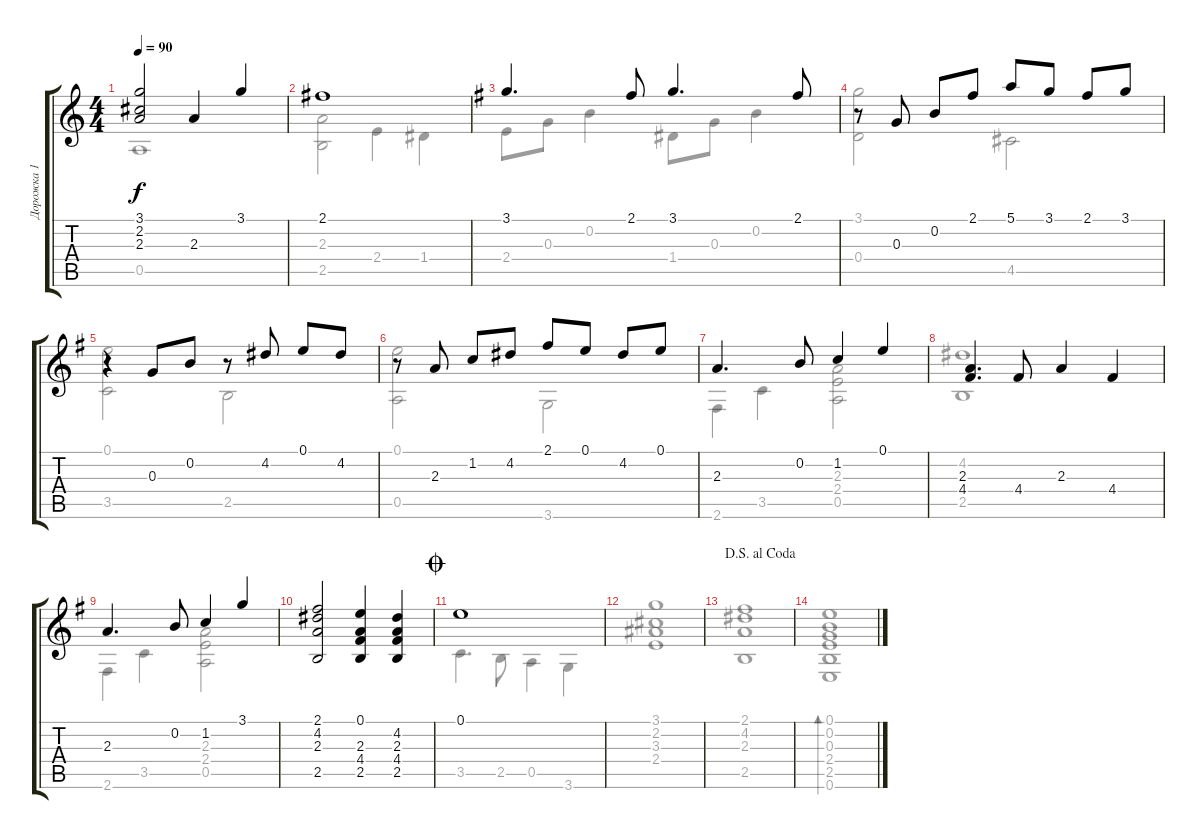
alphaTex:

\track ("Дорожка 1" "Дорожка 1") {instrument acousticguitarnylon}
\staff {score tabs}
\tuning (E4 B3 G3 D3 A2 E2) {hide}
\voice
\ts (4 4)
\tempo 90
\clef g2
\ks c
(3.1 2.2 2.3).2{dy f} 2.3.4 3.1.4 |
2.1.1 |
\ks g
3.1.4{d} 2.1.8 3.1.4{d} 2.1.8 |
r.8 0.3.8 0.2.8 2.1.8 5.1.8 3.1.8 2.1.8 3.1.8 |
r.4 0.3.8 0.2.8 r.8 4.2.8 0.1.8 4.2.8 |
r.8 2.3.8 1.2.8 4.2.8 2.1.8 0.1.8 4.2.8 0.1.8 |
2.3.4{d} 0.2.8 1.2.4 0.1.4 |
(2.3 4.4).4{d} 4.4.8 2.3.4 4.4.4 |
2.3.4{d} 0.2.8 1.2.4 3.1.4 |
(2.1 4.2 2.3 2.5).2 (0.1 2.3 4.4 2.5).4 (4.2 2.3 4.4 2.5).4 |
\jump coda
0.1.1 |
|
\jump dalsegnoalcoda
|
\voice
\clef g2
\ottava regular
\simile none
\ks c
0.5.1{dy f} |
(2.3 2.5).2 2.4.4 1.4.4 |
\ks g
2.4.8 0.3.8 0.2.4 1.4.8 0.3.8 0.2.4 |
(3.1 0.4).2 4.5.2 |
(0.1 3.5).2 2.5.2 |
(0.1 0.5).2 3.6.2 |
2.6.4 3.5.4 (2.3 2.4 0.5).2 |
(4.2 2.5).1 |
2.6.4 3.5.4 (2.3 2.4 0.5).2 |
|
3.5.4{d} 2.5.8 0.5.4 3.6.4 |
(3.1 2.2 3.3 2.4).1 |
(2.1 4.2 2.3 2.5).1 |
(0.1 0.2 0.3 2.4 2.5 0.6).1{bd 240}
